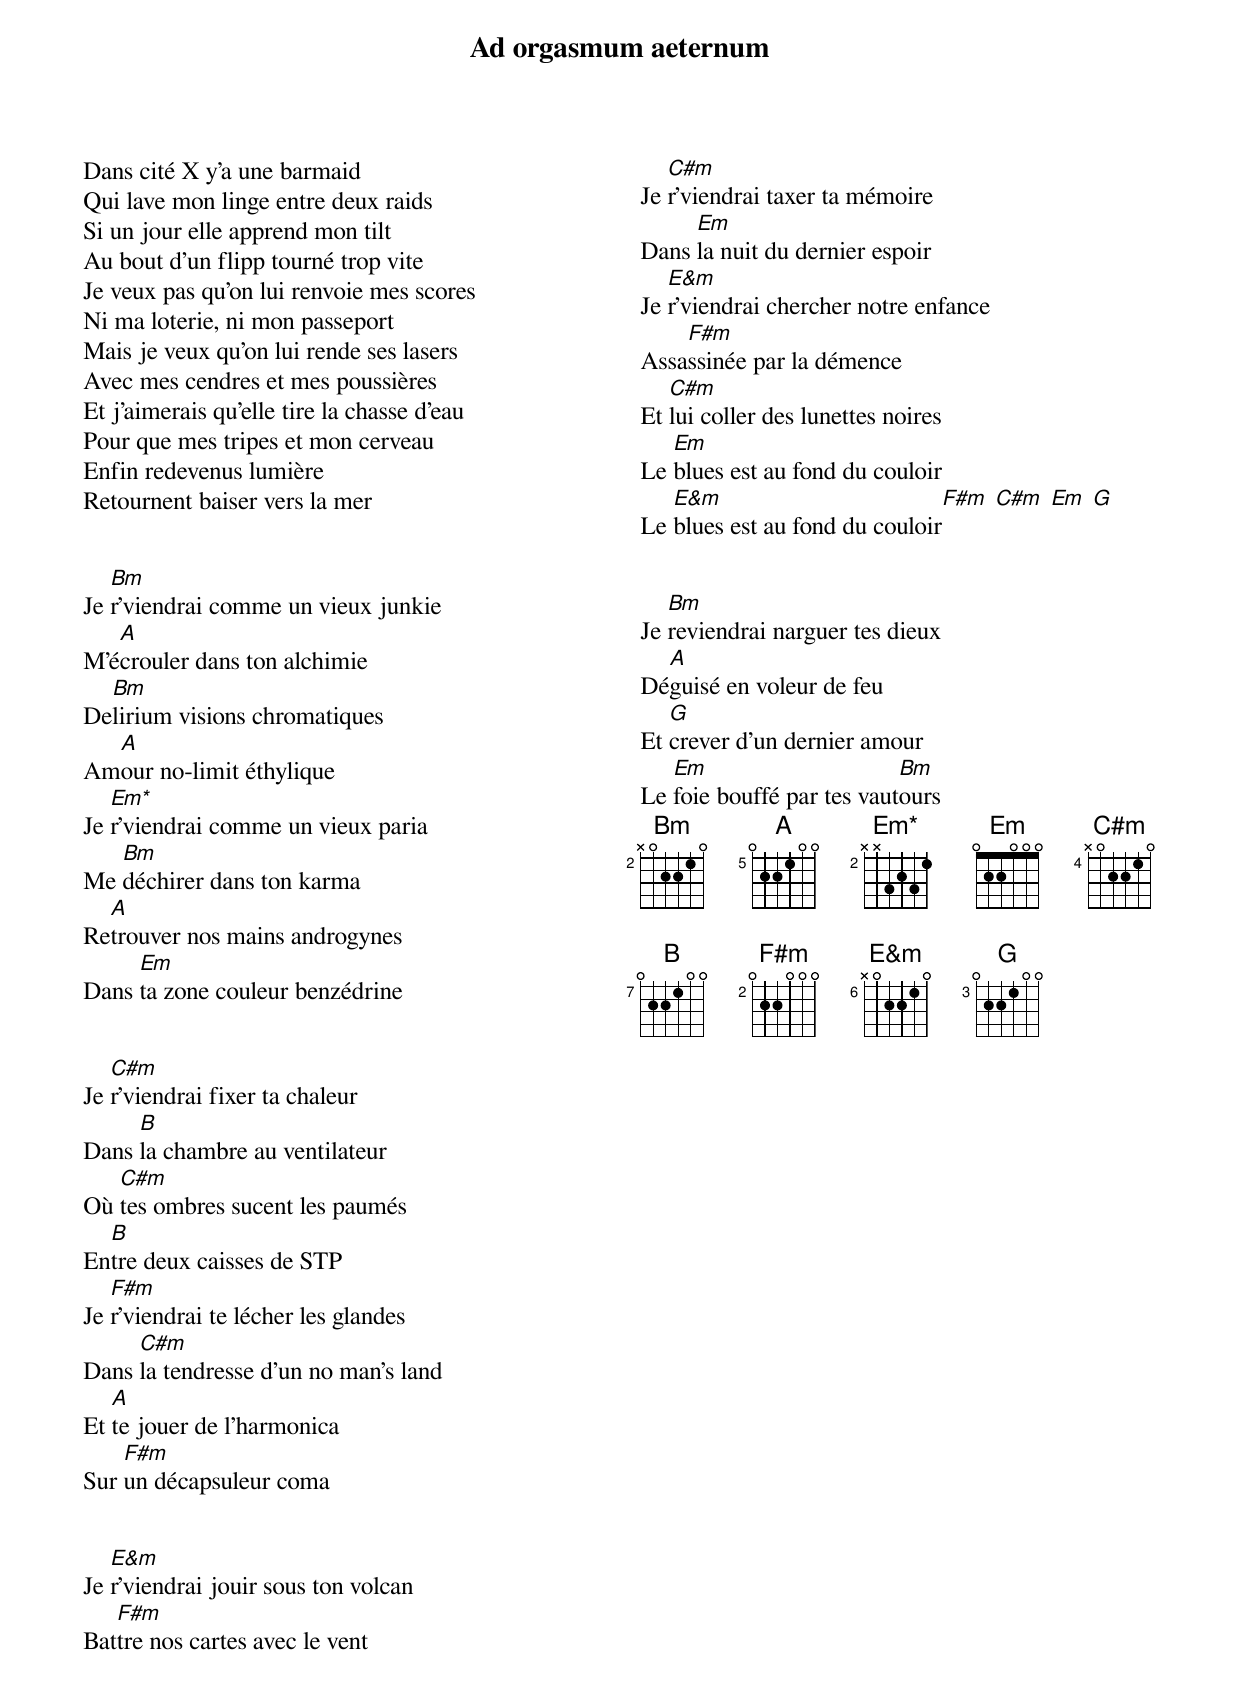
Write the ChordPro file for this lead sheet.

{title: Ad orgasmum aeternum}
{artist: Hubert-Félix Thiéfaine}
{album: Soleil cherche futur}
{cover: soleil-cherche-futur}
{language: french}
{columns: 2}
{define: Bm base-fret 2 frets X 0 2 2 1 0}
{define: A base-fret 5 frets 0 2 2 1 0 0}
{define: Em* base-fret 2 frets X X 3 2 3 1}
{define: Em frets 0 2 2 0 0 0}
{define: C#m base-fret 4 frets X 0 2 2 1 0}
{define: B base-fret 7 frets 0 2 2 1 0 0}
{define: F#m base-fret 2 frets 0 2 2 0 0 0}
{define: E&m base-fret 6 frets X 0 2 2 1 0}
{define: G base-fret 3 frets 0 2 2 1 0 0}

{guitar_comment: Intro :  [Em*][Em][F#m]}


Dans cité X y'a une barmaid
Qui lave mon linge entre deux raids
Si un jour elle apprend mon tilt
Au bout d'un flipp tourné trop vite
Je veux pas qu'on lui renvoie mes scores
Ni ma loterie, ni mon passeport
Mais je veux qu'on lui rende ses lasers
Avec mes cendres et mes poussières
Et j'aimerais qu'elle tire la chasse d'eau
Pour que mes tripes et mon cerveau
Enfin redevenus lumière
Retournent baiser vers la mer


Je [Bm]r'viendrai comme un vieux junkie
M'é[A]crouler dans ton alchimie
De[Bm]lirium visions chromatiques
Am[A]our no-limit éthylique
Je [Em*]r'viendrai comme un vieux paria
Me [Bm]déchirer dans ton karma
Re[A]trouver nos mains androgynes
Dans [Em]ta zone couleur benzédrine


Je [C#m]r'viendrai fixer ta chaleur
Dans [B]la chambre au ventilateur
Où [C#m]tes ombres sucent les paumés
En[B]tre deux caisses de STP
Je [F#m]r'viendrai te lécher les glandes
Dans [C#m]la tendresse d'un no man's land
Et [A]te jouer de l'harmonica
Sur [F#m]un décapsuleur coma


Je [E&m]r'viendrai jouir sous ton volcan
Bat[F#m]tre nos cartes avec le vent
Je [C#m]r'viendrai taxer ta mémoire
Dans [Em]la nuit du dernier espoir
Je [E&m]r'viendrai chercher notre enfance
Assa[F#m]ssinée par la démence
Et [C#m]lui coller des lunettes noires
Le [Em]blues est au fond du couloir
Le [E&m]blues est au fond du couloir[F#m] [C#m] [Em] [G]


Je [Bm]reviendrai narguer tes dieux
Dé[A]guisé en voleur de feu
Et [G]crever d'un dernier amour
Le [Em]foie bouffé par tes vaut[Bm]ours
